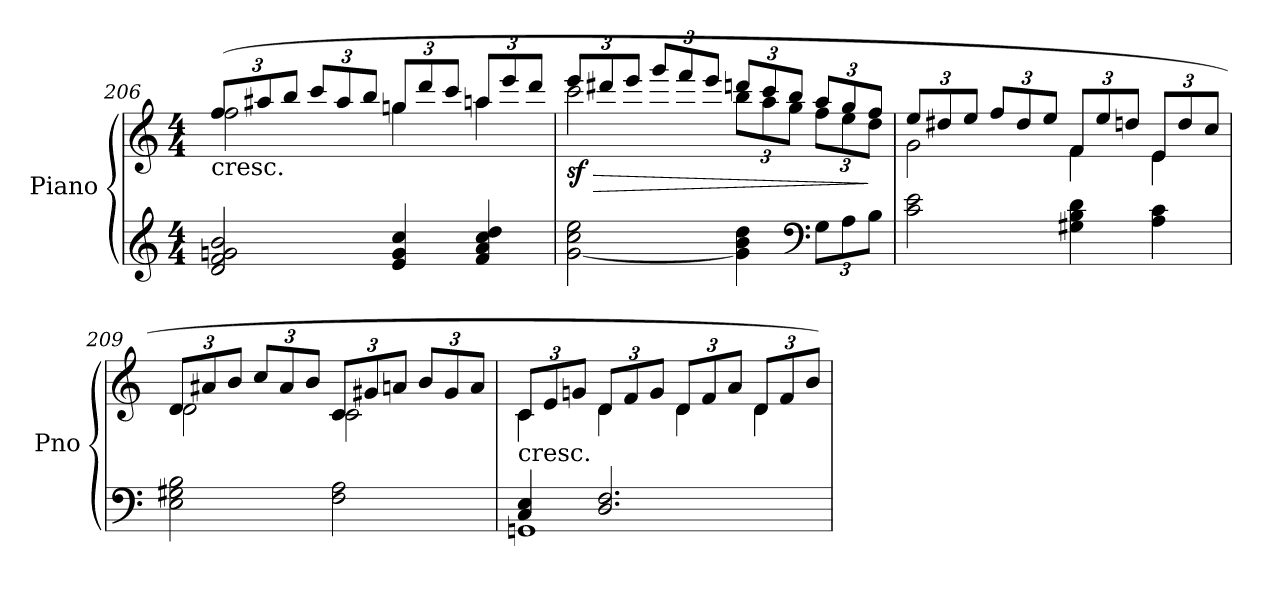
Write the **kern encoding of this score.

**kern	**kern	**dynam
*part1	*part1	*part1
*staff2	*staff1	*staff1/2
*I"Piano	*	*
*I'Pno	*	*
*clefG2	*clefG2	*
*k[]	*k[]	*
*M4/4	*M4/4	*
*	*Xbrackettup	*
=206	=206	=206
*	*^	*
!	!LO:TX:b:t=cresc.	!	!
2d/ 2f/ 2gn/ 2b/	(>12ff/L	2ff\	.
.	12aa#X/	.	.
.	12bb/J	.	.
.	12ccc/L	.	.
.	12aa#/	.	.
.	12bb/J	.	.
4e/ 4g/ 4cc/	12gg/L	4ggn\	.
.	12ddd/	.	.
.	12ccc/J	.	.
4f/ 4a/ 4cc/ 4dd/	12aan/L	4aa\	.
.	12eee/	.	.
.	12ddd/J	.	.
=207	=207	=207	=207
!	!	!	!LO:DY:b
[2g\ 2cc\ 2ee\	12eee/L	2ccc\	sf
!	!	!	!LO:HP:b
.	12ddd#X/	.	>
.	12eee/J	.	.
.	12ggg/L	.	.
.	12fff/	.	.
.	12eee/J	.	.
4g\] 4b\ 4dd\	12dddn/L	12bb\L	.
.	12ccc/	12aa\	.
.	12bb/J	12gg\J	.
*clefF4	*	*	*
*Xbrackettup	*	*	*
12G\L	12aa/L	12ff\L	.
12A\	12gg/	12ee\	.
12B\J	12ff/J	12dd\J	]
=208	=208	=208	=208
2c\ 2e\	12ee/L	2g\	.
.	12dd#X/	.	.
.	12ee/J	.	.
.	12ff/L	.	.
.	12dd#/	.	.
.	12ee/J	.	.
4G#X\ 4B\ 4d\	12f/L	4f\	.
.	12ee/	.	.
.	12ddn/J	.	.
4A\ 4c\	12e/L	4e\	.
.	12dd/	.	.
.	12cc/J	.	.
=209	=209	=209	=209
2E\ 2G#X\ 2B\	12d/L	2d\	.
.	12a#X/	.	.
.	12b/J	.	.
.	12cc/L	.	.
.	12a#/	.	.
.	12b/J	.	.
2F\ 2A\	12c/L	2c\	.
.	12g#X/	.	.
.	12an/J	.	.
.	12b/L	.	.
.	12g#/	.	.
.	12a/J	.	.
=210	=210	=210	=210
*^	*	*	*
!LO:TX:a:t=cresc.	!	!	!	!
4C/ 4E/	1GGn	12c/L	4c\	.
.	.	12e/	.	.
.	.	12gn/J	.	.
2.D/ 2.F/	.	12d/L	4d\	.
.	.	12f/	.	.
.	.	12g/J	.	.
.	.	12d/L	4d\	.
.	.	12f/	.	.
.	.	12a/J	.	.
.	.	12d/L	4d\	.
.	.	12f/	.	.
.	.	12b/J)	.	.
*v	*v	*	*	*
*	*v	*v	*
=	=	=
*-	*-	*-
